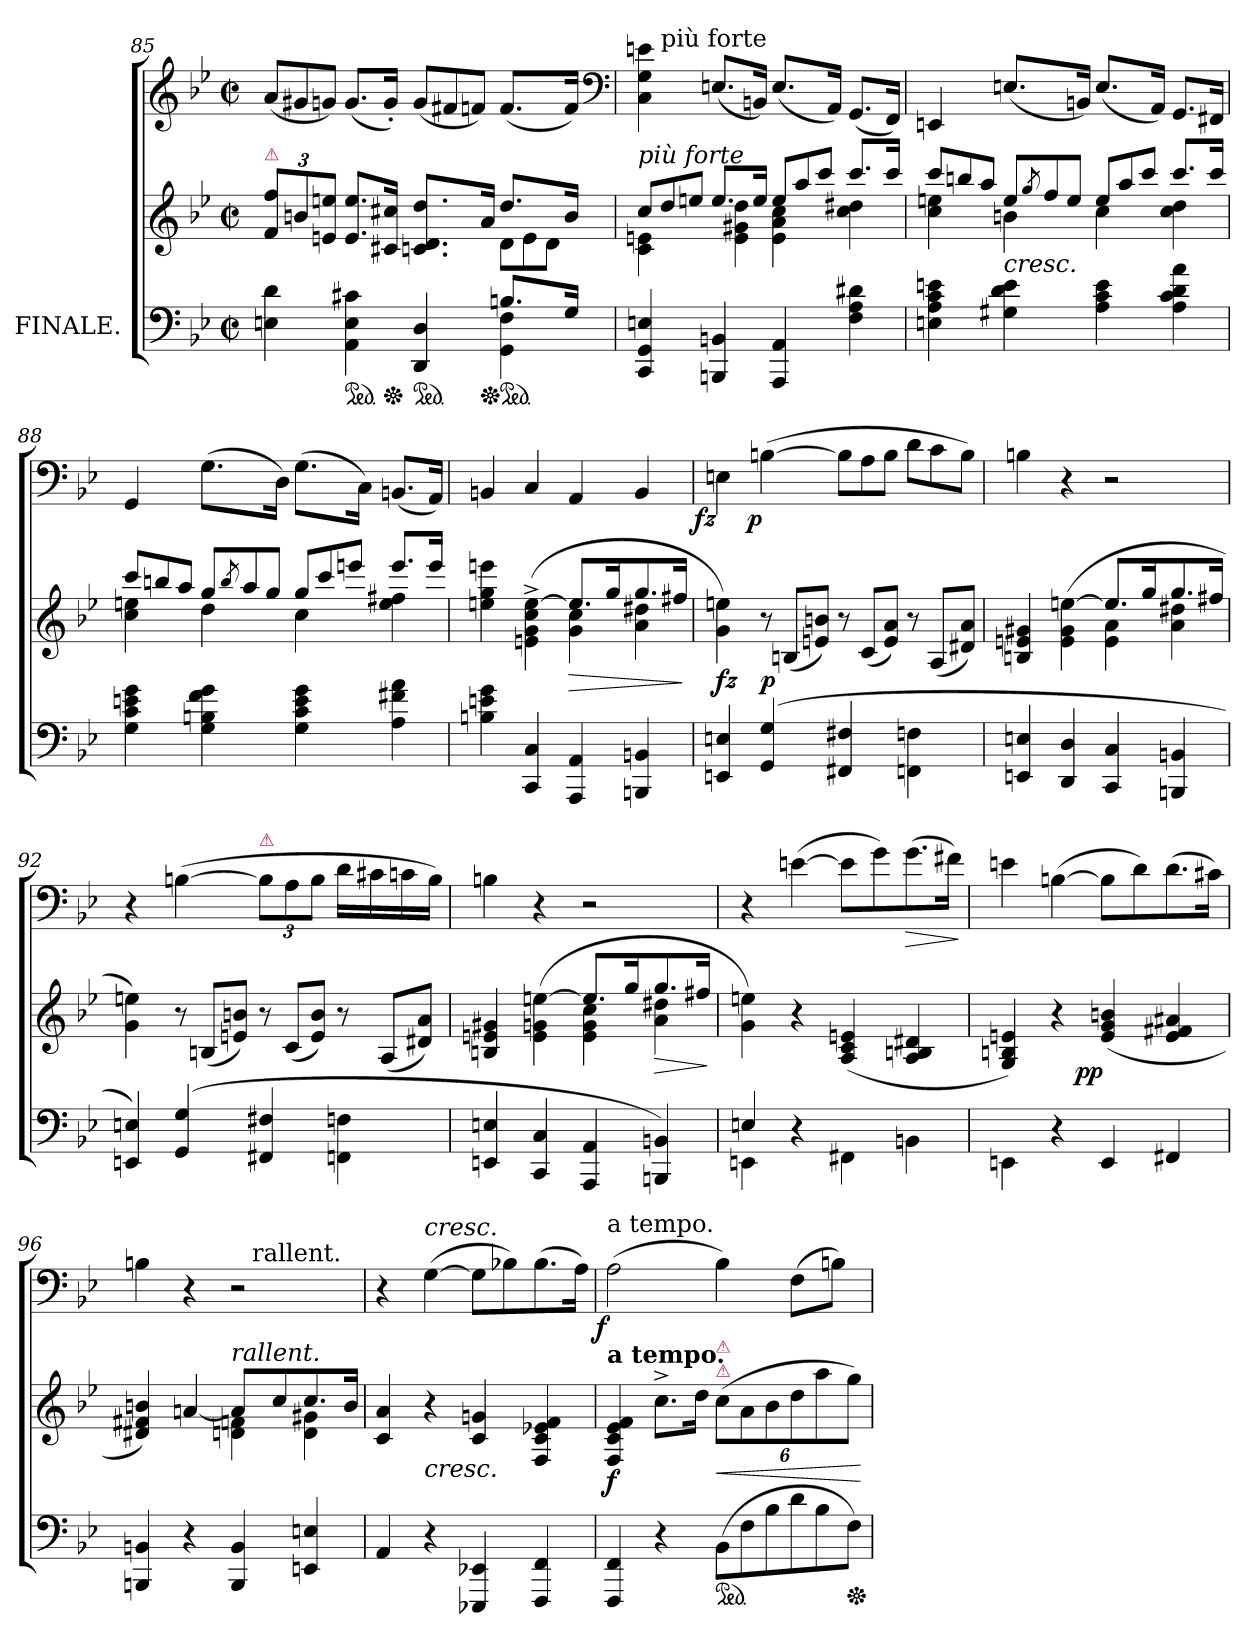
**kern	**kern	**dynam	**kern	**dynam
*part2	*part2	*part2	*part1	*part1
*staff3	*staff2	*staff2/3	*staff1	*staff1
*I"FINALE.	*	*	*	*
*clefF4	*clefG2	*	*clefG2	*
*k[b-e-]	*k[b-e-]	*	*k[b-e-]	*
*M2/2	*M2/2	*	*M2/2	*
*met(c|)	*met(c|)	*	*met(c|)	*
=85	=85	=85	=85	=85
*^	*^	*	*	*
*	*	*	*	*	*Xtuplet	*
!	!	!LO:TX:a:color=crimson:t=⚠	!	!	!	!
4En 4d	4rCCyy	12f/ 12ff/L	4rcyy	.	(<12a!L	.
.	.	12bn	.	.	12g#X!	.
.	.	12en 12eenJ	.	.	12gn!J)	.
*ped	*	*	*	*	*	*
4AA 4E 4c#X	4rAAAyy	8.e 8.eeL	4rAyy	.	(<8.g!L	.
*Xped	*	*	*	*	*	*
.	.	16c#X 16cc#XJk	.	.	16g'!Jk)	.
*ped	*	*	*	*	*	*
4DD 4D	4rAAAyy	8.cn 8.d 8.ddL	4rAyy	.	(<12g!L	.
.	.	.	.	.	12f#X!	.
.	.	.	.	.	12fn!J)	.
*Xped	*	*	*	*	*	*
.	.	16aJk	.	.	.	.
*	*	*	*Xtuplet	*	*	*
*ped	*	*	*	*	*	*
8.Bn/L	4GG\ 4F\	8.ddL	12dL	.	(<8.f!L	.
.	.	.	12e	.	.	.
.	.	.	12dJ	.	.	.
16GJk	.	16bJk	.	.	16f!Jk)	.
*v	*v	*	*	*	*	*
*	*	*	*	*clefF4	*
=86	=86	=86	=86	=86	=86
!	!LO:TX:a:i:t=più forte	!	!	!	!
*	*	*	*	*^	*
4CC 4GG 4En	12ccL	4c 4en	.	4C! 4G! 4en!	12ryy	.
!	!	!	!	!	!LO:TX:a:t=più forte	!
.	12dd	.	.	.	3%2ryy	.
.	12eenJ	.	.	.	.	.
4BBBn 4BBn	8.eeL	4e 4g#X 4dd	.	(<8.En!L	.	.
.	16eeJk	.	.	16BBn!Jk)	.	.
4AAA 4AA	12eeL	4e 4a 4cc	.	(<8.E!L	.	.
.	12aa	.	.	.	.	.
.	12cccJ	.	.	.	.	.
.	.	.	.	16AA!Jk)	.	.
4F 4A 4d#X	8.cccL	4cc 4dd#X	.	(<8.GG!L	6.ryy	.
.	16cccJk	.	.	16FF!Jk)	.	.
*	*	*	*	*v	*v	*
=87	=87	=87	=87	=87	=87
4En 4A 4c 4en	12cccL	4cc 4een	.	4EEn!	.
.	12bbn	.	.	.	.
.	12aaJ	.	.	.	.
!	!LO:TX:c:i:t=cresc.	!	!	!	!
4G#X 4d 4e	12eeL	4bn	.	(<8.En!L	.
.	8qgg/	.	.	.	.
.	12ff	.	.	.	.
.	12eeJ	.	.	.	.
.	.	.	.	16BBn!Jk)	.
4A 4c 4e	12eeL	4cc	.	(<8.E!L	.
.	12aa	.	.	.	.
.	12cccJ	.	.	.	.
.	.	.	.	16AA!Jk)	.
4A 4c 4d 4a	8.cccL	4cc 4dd	.	8.GG!L	.
.	16cccJk	.	.	16FF#X!Jk	.
=88	=88	=88	=88	=88	=88
4G 4c 4en 4g	12cccL	4cc 4een	.	4GG!	.
.	12bbn	.	.	.	.
.	12aaJ	.	.	.	.
4G 4Bn 4f 4g	12ggL	4dd	.	(>8.G!\L	.
.	8qbb/	.	.	.	.
.	12aa	.	.	.	.
.	12ggJ	.	.	.	.
.	.	.	.	16D!Jk)	.
4G 4c 4e 4g	12ggL	4cc	.	(>8.G!\L	.
.	12ccc	.	.	.	.
.	12eeenJ	.	.	.	.
.	.	.	.	16C!Jk)	.
4A 4f#X 4a	8.eeeL	4ee 4ff#X	.	(<8.BBn!L	.
.	16eeeJk	.	.	16AA!Jk)	.
=89	=89	=89	=89	=89	=89
4Bn 4en 4g	4een 4gg 4eeen	4reyy	.	4BBn!	.
4CC 4C	(>4en^>\ 4g^>\ 4cc^>\ [4ee^>\	4rcyy	.	4C!	.
4AAA 4AA	8.eeL]	4g 4cc	>	4AA!	.
.	16ggK	.	.	.	.
4BBBn 4BBn	8.gg	4a 4dd#X	.	4BB!	.
.	16ff#XJk	.	.	.	.
*	*v	*v	*	*	*
.	.	]	.	.
=90	=90	=90	=90	=90
!	!	!	!	!LO:DY:rj
4EEn 4En	4g 4een)	fz	4En!	fz
!	!	!	!	!LO:DY:rj
(<4GG 4G	12r	p	(>[4Bn!	p
.	(>12BnL	.	.	.
.	12en 12bnJ)	.	.	.
4FF#X 4F#X	12r	.	12B!\L]	.
.	(>12cL	.	12A!	.
.	12e 12aJ)	.	12B!J	.
4FFn\ 4Fn\	12r	.	12d!\L	.
.	(>12A/L	.	12c!	.
.	12d#X 12aJ)	.	12B!J)	.
=91	=91	=91	=91	=91
*	*^	*	*	*
4EEn 4En	4Bn 4en 4g#X	4rFyy	.	4Bn!	.
4DD 4D	(>4e\ 4g#\ [4een\	4ryy	.	4r	.
4CC 4C	8.eeL]	4e 4a	.	2r	.
.	16ggK	.	.	.	.
4BBBn 4BBn	8.gg	4a 4dd#X	.	.	.
.	16ff#XJk	.	.	.	.
*	*v	*v	*	*	*
=92	=92	=92	=92	=92
4EEn 4En)	4g 4een)	.	4r	.
(<4GG 4G	12r	.	(>[4Bn!	.
.	(>12BnL	.	.	.
.	12en 12bnJ)	.	.	.
*	*	*	*tuplet	*
!	!	!	!LO:TX:a:color=crimson:t=⚠	!
4FF#X 4F#X	12r	.	12B!\L]	.
.	(>12cL	.	12A!	.
.	12e 12bJ)	.	12B!J	.
4FFn\ 4Fn\	12r	.	16d!\LL	.
.	.	.	16c#X!	.
.	(>12A/L	.	.	.
.	.	.	16cn!	.
.	12d#X 12aJ)	.	.	.
.	.	.	16B!JJ)	.
=93	=93	=93	=93	=93
*	*^	*	*	*
4EEn 4En	4Bn 4en 4g#X	4rffyy	.	4Bn!	.
4CC 4C	(>4e\ 4gn\ [4een\	4ryy	.	4r	.
4AAA 4AA	8.eeL]	4e 4g 4cc	.	2r	.
.	16ggK	.	.	.	.
4BBBn 4BBn)	8.gg	4a 4dd#X	>	.	.
.	16ff#XJk	.	.	.	.
*	*v	*v	*	*	*
.	.	]	.	.
=94	=94	=94	=94	=94
*^	*	*	*	*
4En	4EEn	4g 4een)	.	4r	.
4r	2.ryy	4r	.	(>[4en!	.
4FF#X\	.	(>4A/ 4c/ 4en/	.	8e!\L]	.
.	.	.	.	8g!)	.
!	!	!	!	!	!LO:HP:b
4BBn\	.	4A/ 4Bn/ 4d#X/	.	(>8.g!	>
.	.	.	.	16f#X!Jk)	.
*v	*v	*	*	*	*
.	.	.	.	]
=95	=95	=95	=95	=95
4EEn\	4G/ 4Bn/ 4en/)	.	4en!	.
4r	4r	.	(>[4Bn!	.
!	!	!LO:DY:rj	!	!
4EE	(<4e 4g 4bn	pp	8B!\L]	.
.	.	.	8d!)	.
4FF#X	4e 4f#X 4a#X	.	(>8.d!	.
.	.	.	16c#X!Jk)	.
=96	=96	=96	=96	=96
*	*^	*	*^	*
4BBBn 4BBn	4d#X 4f#X 4bn)	4rAyy	.	4Bn!	2ryy	.
4r	[4an	4reyy	.	4r	.	.
!	!LO:TX:a:i:t=rallent.	!	!	!	!	!
4BBB 4BB	8aL]	4dn 4fn	.	2r	16ryy	.
!	!	!	!	!	!LO:TX:a:t=rallent.	!
.	.	.	.	.	4..ryy	.
.	8cc	.	.	.	.	.
4EEn 4En	8.cc	4d 4g#X	.	.	.	.
.	16bJk	.	.	.	.	.
*	*v	*v	*	*	*	*
*	*	*	*v	*v	*
=97	=97	=97	=97	=97
4AA	4c 4a	.	4r	.
!	!	!	!LO:TX:i:t=cresc.	!
!	!LO:TX:c:i:t=cresc.	!	!	!
4r	4r	.	(>[4G!	.
4EEE-X 4EE-X	4c 4gn	.	8G!\L]	.
.	.	.	8B-X!)	.
4FFF/ 4FF/	4F/ 4c/ 4e-X/ 4f/	.	(>8.B-!	.
.	.	.	16A!Jk)	.
=98	=98	=98	=98	=98
!	!	!	!LO:TX:a:t=a tempo.	!
!	!LO:TX:a:B:t=a tempo.	!	!	!
!	!	!	!	!LO:DY:rj
4FFF/ 4FF/	4F/ 4c/ 4e-/ 4f/	f	(>2A!	f
4r	8.cc^<L	.	.	.
.	16ddJk	.	.	.
*Xtuplet	*tuplet	*	*	*
!	!LO:TX:a:color=crimson:t=⚠	!	!	!
!	!LO:TX:a:color=crimson:t=⚠	!	!	!
*ped	*	*	*	*
(>12BB-L	(>12ccL	<	4B-!)	.
12F	12a	.	.	.
12B-	12b-	.	.	.
12d	12dd	.	(>8F!\L	.
12B-	12aa	.	.	.
.	.	.	8Bn!J)	.
*Xped	*	*	*	*
12FJ)	12ggJ)	.	.	.
.	.	[	.	.
=	=	=	=	=
*-	*-	*-	*-	*-
